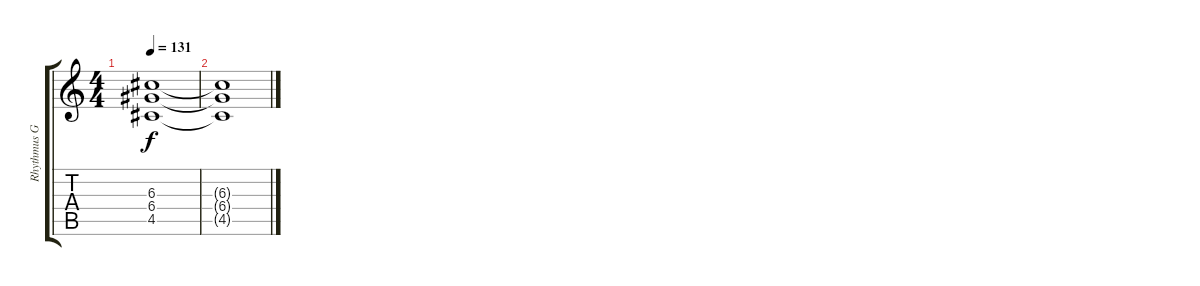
\track ("Rhythmus Gitarre" "Rhythmus G") {instrument distortionguitar}
\staff {score tabs}
\tuning (E4 B3 G3 D3 A2 E2) {hide}
\ts (4 4)
\tempo 131
\clef g2
\ks c
(6.3 6.4 4.5).1{dy f} |
(6.3{t} 6.4{t} 4.5{t}).1
